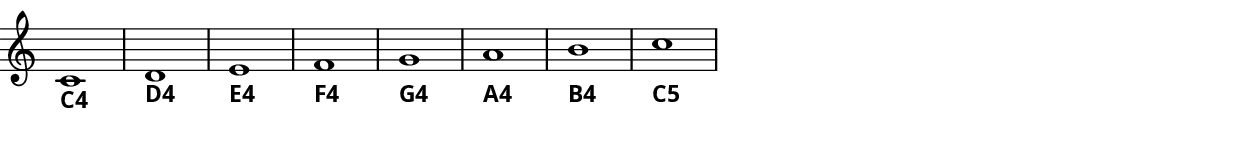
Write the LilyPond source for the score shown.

\version "2.16.2"

\header {
  title = ""
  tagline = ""
}

\paper {
  indent = 0\mm
  top-margin = 0\mm
  bottom-margin = 0\mm
  left-margin = 0\mm
  right-margin = 0\mm
  evenFooterMarkup = ""
  oddFooterMarkup = ""
  evenHeaderMarkup = ""
  oddHeaderMarkup = ""
}

simple = \relative c' {
  \clef treble
  c1_"C4" d_"D4" e_"E4" f_"F4" g_"G4" a_"A4" b_"B4" c_"C5"
}

\score {
  \new Staff \with {
    \remove "Time_signature_engraver"
    \override TextScript #'font-name = #"Neuton Bold"
    \override TextScript #'staff-padding = #3
  }
  {
    \simple
  }
}
